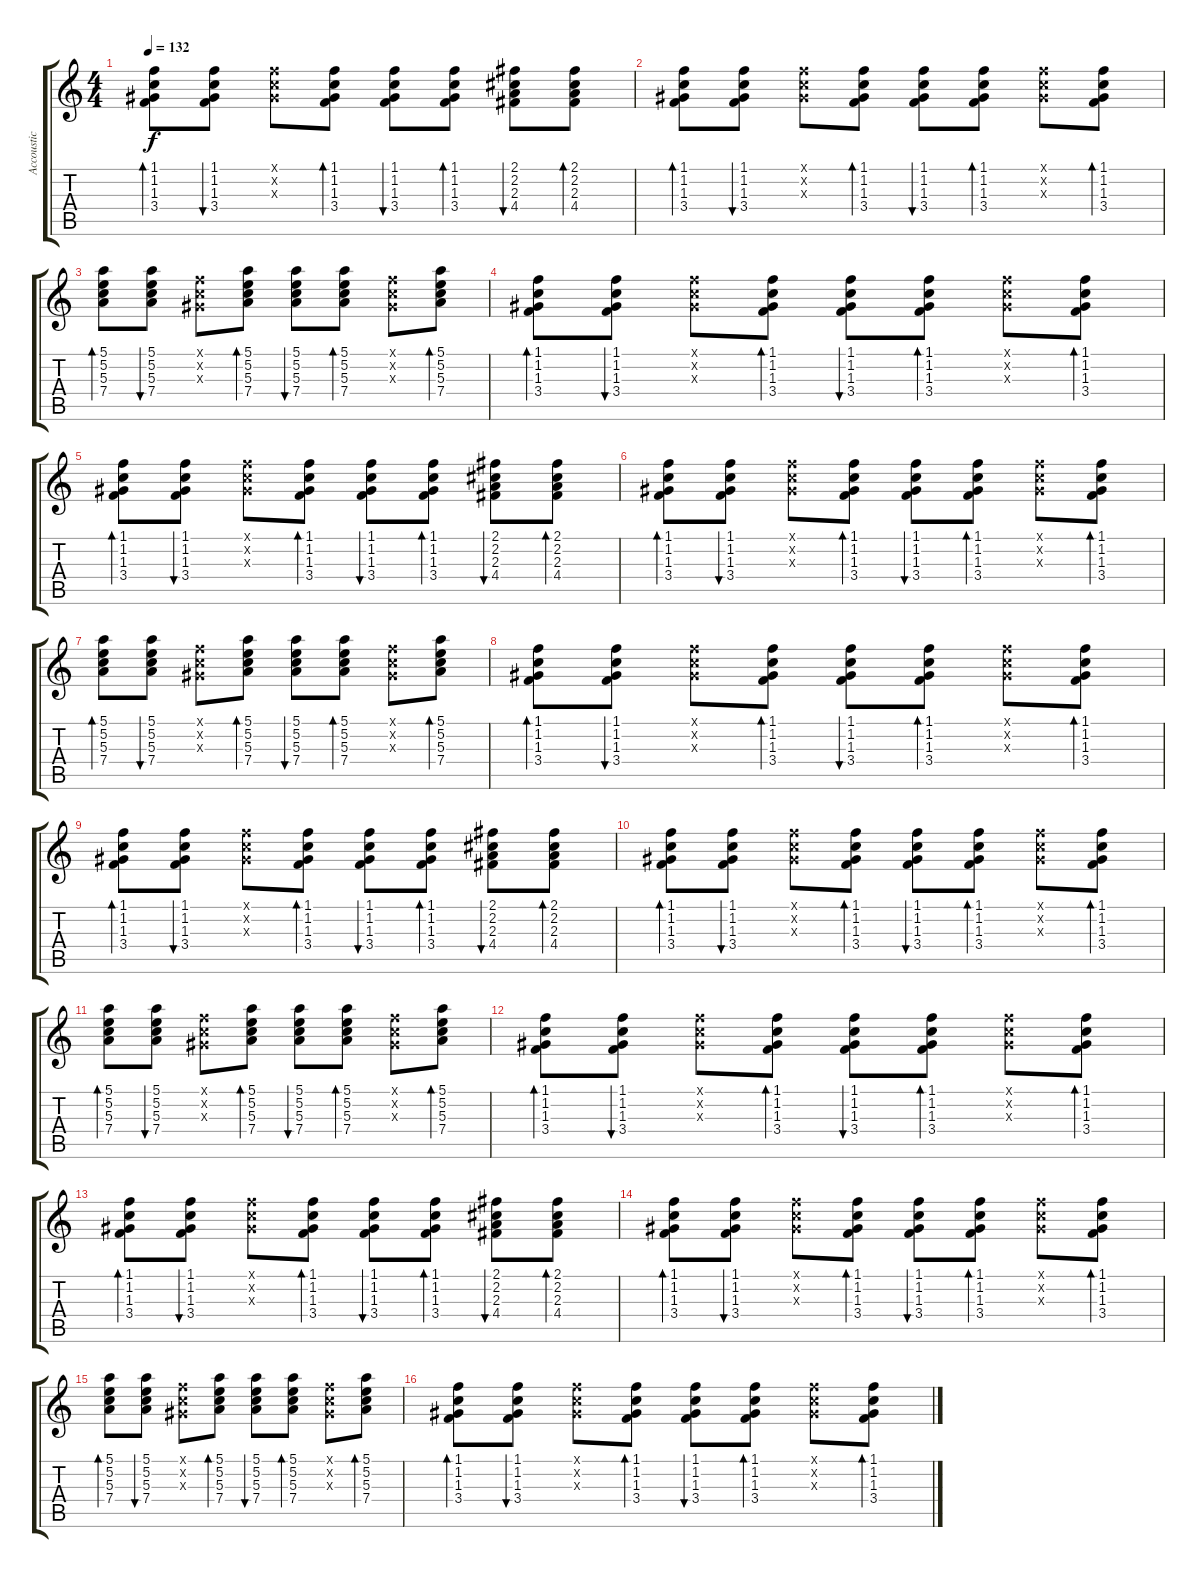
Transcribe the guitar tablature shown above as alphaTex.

\track ("Accoustic" "Accoustic") {instrument acousticguitarnylon}
\staff {score tabs}
\tuning (E4 B3 G3 D3 A2 E2) {hide}
\ts (4 4)
\tempo 132
\clef g2
\ks c
(1.1 1.2 1.3 3.4).8{bd 60 dy f} (1.1 1.2 1.3 3.4).8{bu 60} (1.1{x} 1.2{x} 1.3{x}).8 (1.1 1.2 1.3 3.4).8{bd 60} (1.1 1.2 1.3 3.4).8{bu 60} (1.1 1.2 1.3 3.4).8{bd 60} (2.1 2.2 2.3 4.4).8{bu 60} (2.1 2.2 2.3 4.4).8{bd 60} |
(1.1 1.2 1.3 3.4).8{bd 60} (1.1 1.2 1.3 3.4).8{bu 60} (1.1{x} 1.2{x} 1.3{x}).8 (1.1 1.2 1.3 3.4).8{bd 60} (1.1 1.2 1.3 3.4).8{bu 60} (1.1 1.2 1.3 3.4).8{bd 60} (1.1{x} 1.2{x} 1.3{x}).8 (1.1 1.2 1.3 3.4).8{bd 60} |
(5.1 5.2 5.3 7.4).8{bd 60} (5.1 5.2 5.3 7.4).8{bu 60} (1.1{x} 1.2{x} 1.3{x}).8 (5.1 5.2 5.3 7.4).8{bd 60} (5.1 5.2 5.3 7.4).8{bu 60} (5.1 5.2 5.3 7.4).8{bd 60} (1.1{x} 1.2{x} 1.3{x}).8 (5.1 5.2 5.3 7.4).8{bd 60} |
(1.1 1.2 1.3 3.4).8{bd 60} (1.1 1.2 1.3 3.4).8{bu 60} (1.1{x} 1.2{x} 1.3{x}).8 (1.1 1.2 1.3 3.4).8{bd 60} (1.1 1.2 1.3 3.4).8{bu 60} (1.1 1.2 1.3 3.4).8{bd 60} (1.1{x} 1.2{x} 1.3{x}).8 (1.1 1.2 1.3 3.4).8{bd 60} |
(1.1 1.2 1.3 3.4).8{bd 60} (1.1 1.2 1.3 3.4).8{bu 60} (1.1{x} 1.2{x} 1.3{x}).8 (1.1 1.2 1.3 3.4).8{bd 60} (1.1 1.2 1.3 3.4).8{bu 60} (1.1 1.2 1.3 3.4).8{bd 60} (2.1 2.2 2.3 4.4).8{bu 60} (2.1 2.2 2.3 4.4).8{bd 60} |
(1.1 1.2 1.3 3.4).8{bd 60} (1.1 1.2 1.3 3.4).8{bu 60} (1.1{x} 1.2{x} 1.3{x}).8 (1.1 1.2 1.3 3.4).8{bd 60} (1.1 1.2 1.3 3.4).8{bu 60} (1.1 1.2 1.3 3.4).8{bd 60} (1.1{x} 1.2{x} 1.3{x}).8 (1.1 1.2 1.3 3.4).8{bd 60} |
(5.1 5.2 5.3 7.4).8{bd 60} (5.1 5.2 5.3 7.4).8{bu 60} (1.1{x} 1.2{x} 1.3{x}).8 (5.1 5.2 5.3 7.4).8{bd 60} (5.1 5.2 5.3 7.4).8{bu 60} (5.1 5.2 5.3 7.4).8{bd 60} (1.1{x} 1.2{x} 1.3{x}).8 (5.1 5.2 5.3 7.4).8{bd 60} |
(1.1 1.2 1.3 3.4).8{bd 60} (1.1 1.2 1.3 3.4).8{bu 60} (1.1{x} 1.2{x} 1.3{x}).8 (1.1 1.2 1.3 3.4).8{bd 60} (1.1 1.2 1.3 3.4).8{bu 60} (1.1 1.2 1.3 3.4).8{bd 60} (1.1{x} 1.2{x} 1.3{x}).8 (1.1 1.2 1.3 3.4).8{bd 60} |
(1.1 1.2 1.3 3.4).8{bd 60} (1.1 1.2 1.3 3.4).8{bu 60} (1.1{x} 1.2{x} 1.3{x}).8 (1.1 1.2 1.3 3.4).8{bd 60} (1.1 1.2 1.3 3.4).8{bu 60} (1.1 1.2 1.3 3.4).8{bd 60} (2.1 2.2 2.3 4.4).8{bu 60} (2.1 2.2 2.3 4.4).8{bd 60} |
(1.1 1.2 1.3 3.4).8{bd 60} (1.1 1.2 1.3 3.4).8{bu 60} (1.1{x} 1.2{x} 1.3{x}).8 (1.1 1.2 1.3 3.4).8{bd 60} (1.1 1.2 1.3 3.4).8{bu 60} (1.1 1.2 1.3 3.4).8{bd 60} (1.1{x} 1.2{x} 1.3{x}).8 (1.1 1.2 1.3 3.4).8{bd 60} |
(5.1 5.2 5.3 7.4).8{bd 60} (5.1 5.2 5.3 7.4).8{bu 60} (1.1{x} 1.2{x} 1.3{x}).8 (5.1 5.2 5.3 7.4).8{bd 60} (5.1 5.2 5.3 7.4).8{bu 60} (5.1 5.2 5.3 7.4).8{bd 60} (1.1{x} 1.2{x} 1.3{x}).8 (5.1 5.2 5.3 7.4).8{bd 60} |
(1.1 1.2 1.3 3.4).8{bd 60} (1.1 1.2 1.3 3.4).8{bu 60} (1.1{x} 1.2{x} 1.3{x}).8 (1.1 1.2 1.3 3.4).8{bd 60} (1.1 1.2 1.3 3.4).8{bu 60} (1.1 1.2 1.3 3.4).8{bd 60} (1.1{x} 1.2{x} 1.3{x}).8 (1.1 1.2 1.3 3.4).8{bd 60} |
(1.1 1.2 1.3 3.4).8{bd 60} (1.1 1.2 1.3 3.4).8{bu 60} (1.1{x} 1.2{x} 1.3{x}).8 (1.1 1.2 1.3 3.4).8{bd 60} (1.1 1.2 1.3 3.4).8{bu 60} (1.1 1.2 1.3 3.4).8{bd 60} (2.1 2.2 2.3 4.4).8{bu 60} (2.1 2.2 2.3 4.4).8{bd 60} |
(1.1 1.2 1.3 3.4).8{bd 60} (1.1 1.2 1.3 3.4).8{bu 60} (1.1{x} 1.2{x} 1.3{x}).8 (1.1 1.2 1.3 3.4).8{bd 60} (1.1 1.2 1.3 3.4).8{bu 60} (1.1 1.2 1.3 3.4).8{bd 60} (1.1{x} 1.2{x} 1.3{x}).8 (1.1 1.2 1.3 3.4).8{bd 60} |
(5.1 5.2 5.3 7.4).8{bd 60} (5.1 5.2 5.3 7.4).8{bu 60} (1.1{x} 1.2{x} 1.3{x}).8 (5.1 5.2 5.3 7.4).8{bd 60} (5.1 5.2 5.3 7.4).8{bu 60} (5.1 5.2 5.3 7.4).8{bd 60} (1.1{x} 1.2{x} 1.3{x}).8 (5.1 5.2 5.3 7.4).8{bd 60} |
(1.1 1.2 1.3 3.4).8{bd 60} (1.1 1.2 1.3 3.4).8{bu 60} (1.1{x} 1.2{x} 1.3{x}).8 (1.1 1.2 1.3 3.4).8{bd 60} (1.1 1.2 1.3 3.4).8{bu 60} (1.1 1.2 1.3 3.4).8{bd 60} (1.1{x} 1.2{x} 1.3{x}).8 (1.1 1.2 1.3 3.4).8{bd 60}
